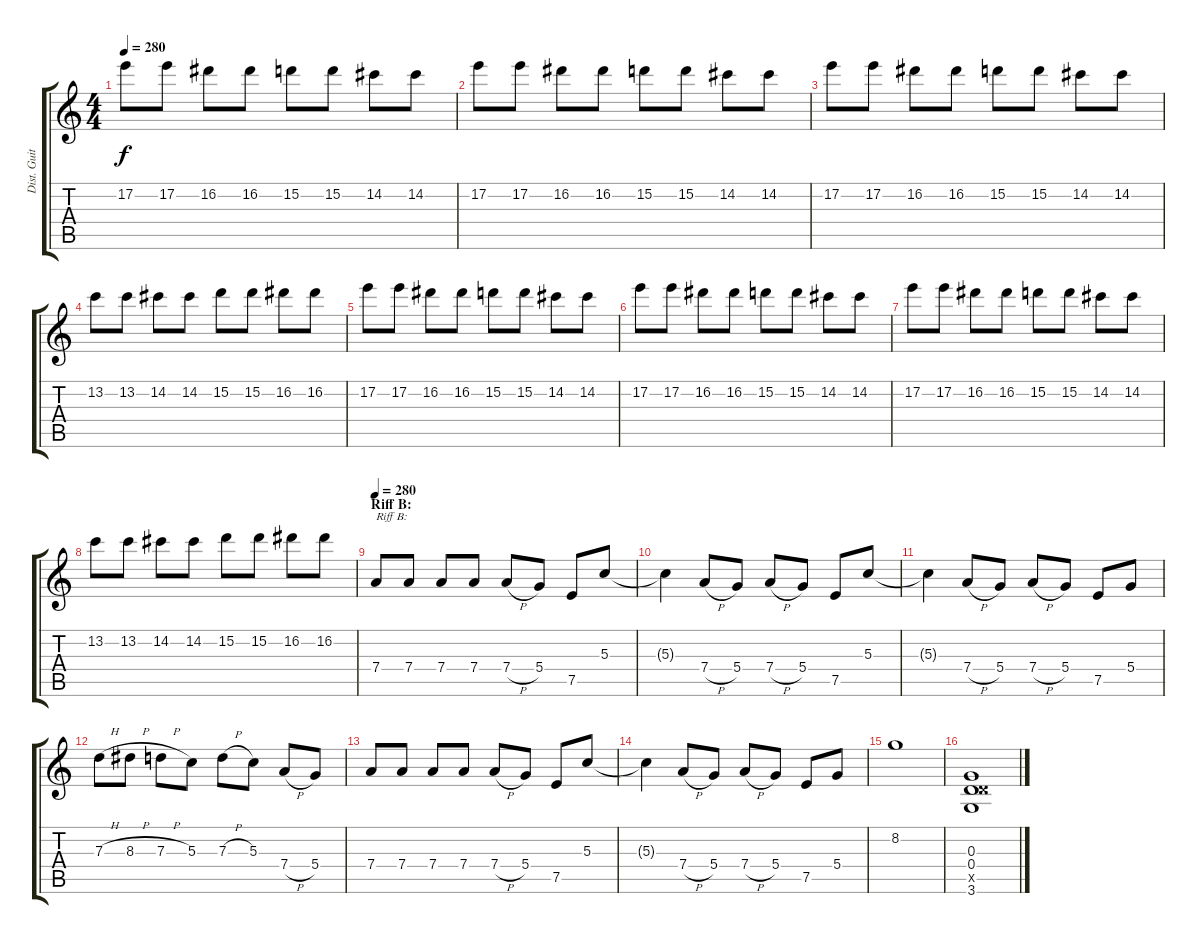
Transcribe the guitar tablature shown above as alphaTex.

\track ("Dist. Guitar 2" "Dist. Guit") {instrument overdrivenguitar}
\staff {score tabs}
\tuning (E4 B3 G3 D3 A2 E2) {hide}
\ts (4 4)
\tempo 280
\clef g2
\ks c
17.2.8{dy f} 17.2.8 16.2.8 16.2.8 15.2.8 15.2.8 14.2.8 14.2.8 |
17.2.8 17.2.8 16.2.8 16.2.8 15.2.8 15.2.8 14.2.8 14.2.8 |
17.2.8 17.2.8 16.2.8 16.2.8 15.2.8 15.2.8 14.2.8 14.2.8 |
13.2.8 13.2.8 14.2.8 14.2.8 15.2.8 15.2.8 16.2.8 16.2.8 |
17.2.8 17.2.8 16.2.8 16.2.8 15.2.8 15.2.8 14.2.8 14.2.8 |
17.2.8 17.2.8 16.2.8 16.2.8 15.2.8 15.2.8 14.2.8 14.2.8 |
17.2.8 17.2.8 16.2.8 16.2.8 15.2.8 15.2.8 14.2.8 14.2.8 |
13.2.8 13.2.8 14.2.8 14.2.8 15.2.8 15.2.8 16.2.8 16.2.8 |
\section ("" "Riff B:")
\tempo 280
7.4.8{txt "Riff B:"} 7.4.8 7.4.8 7.4.8 7.4{h}.8 5.4.8 7.5.8 5.3.8 |
5.3{t}.4 7.4{h}.8 5.4.8 7.4{h}.8 5.4.8 7.5.8 5.3.8 |
5.3{t}.4 7.4{h}.8 5.4.8 7.4{h}.8 5.4.8 7.5.8 5.4.8 |
7.3{h}.8 8.3{h}.8 7.3{h}.8 5.3.8 7.3{h}.8 5.3.8 7.4{h}.8 5.4.8 |
7.4.8 7.4.8 7.4.8 7.4.8 7.4{h}.8 5.4.8 7.5.8 5.3.8 |
5.3{t}.4 7.4{h}.8 5.4.8 7.4{h}.8 5.4.8 7.5.8 5.4.8 |
8.2.1 |
(0.3 0.4 5.5{x} 3.6).1
